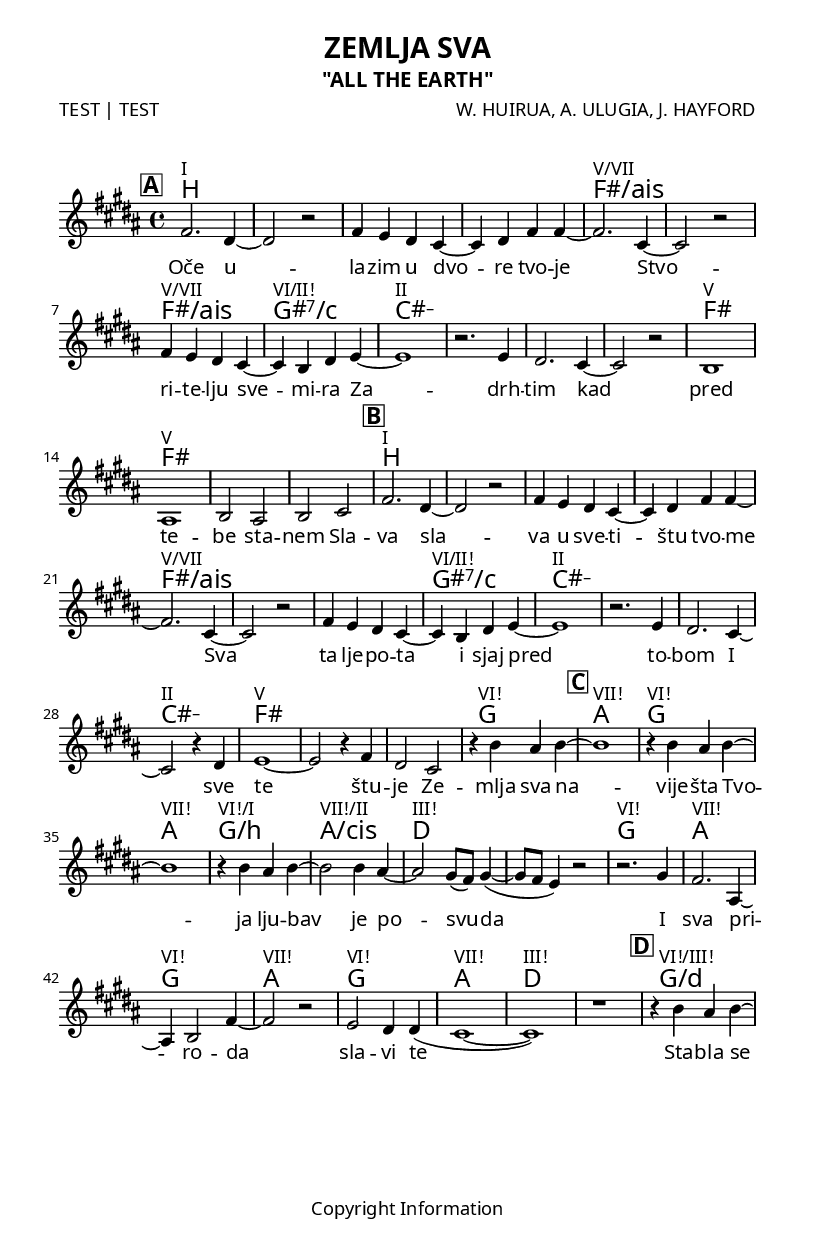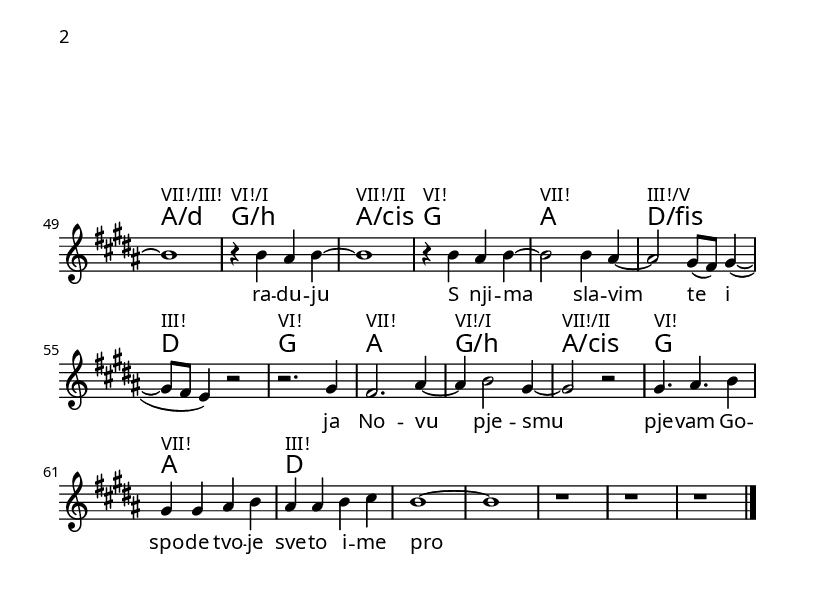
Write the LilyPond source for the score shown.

\version "2.14.2"

\include "deutsch.ly"
\include "romanChords_grand.ly"
\include "jazzChords_grand.ly"

\header {
	title = "ZEMLJA SVA"
	subtitle = "\"ALL THE EARTH\""
	composer = "W. HUIRUA, A. ULUGIA, J. HAYFORD"
	poet= "TEST | TEST"
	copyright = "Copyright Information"
}

\include "config_grand.ly"

scoreA = \relative c' {
	\key h \major
	\mark \default
	fis2. dis4 ~ |
	dis2 r2 |
	fis4 e dis cis ~ |
	cis dis fis fis ~ |
	fis2. cis4 ~ |
	cis2 r2 |
	fis4 e dis cis ~ |
	cis h dis e ~ |
	e1 |
	r2. e4 |
	dis2. cis4 ~ |
	cis2 r2 |
	h1 |
	ais1 |
	h2 ais |
	h cis |
}

scoreB = \relative c' {
	\mark \default
%	\once \override Score.RehearsalMark #'Y-offset = #-1.7
	fis2. dis4 ~ |
	dis2 r2 |
	fis4 e dis cis ~ |
	cis dis fis fis ~ |
	fis2. cis4 ~ |
	cis2 r2 |
	fis4 e dis cis ~ |
	cis h dis e ~ |
	e1 |
	r2. e4 |
	dis2. cis4 ~ |
	cis2 r4 dis4 |
	e1 ~ |
	e2 r4 fis4 |
	dis2 cis2 |
	r4
}

scoreC = \relative c' {
	h'4 ais h ~ |
	\mark \default
%	\once \override Score.RehearsalMark #'Y-offset = #-2.5
	h1 |
	r4 h4 ais h ~ |
	h1 |
	r4 h4 ais h ~ |
	h2 h4 ais ~ |
	ais2 gis8( fis) gis4( ~ |
	gis8 fis e4) r2 |
	r2. gis4 |
	fis2. ais,4 ~ |
	ais4 h2 fis'4 ~ |
	fis2 r2 |
	e2 dis4 dis( |
	cis1 ~ |
	cis1) |
	r1 |

}

scoreD = \relative c' {
	\mark \default
	r4 h'4 ais h ~ |
	h1 |
	r4 h4 ais h ~ |
	h1 |
	r4 h4 ais h ~ |
	h2 h4 ais ~ |
	ais2 gis8( fis) gis4( ~ |
	gis8 fis e4) r2 |
	r2. gis4 |
	fis2. ais4 ~ |
	ais4 h2 gis4 ~ |
	gis2 r2 |
	gis4. ais4. h4 |
	gis4 gis ais h |
	ais4 ais h cis |
	h1 ~ |
	h1 |
	r1 |
	r1 |
	r1 |
	\bar "|."
}

chordsA = \chordmode {
	h1 | h | h | h |
	fis/ais | fis/ais | fis/ais |
	gis:7/c | cis:m | cis:m | cis:m | cis:m |
	fis | fis | fis | fis |
}

chordsB = \chordmode {
%	\set chordChanges = ##f
%	\once \override ChordNames.ChordName #'X-offset = #1
	h1 | h | h | h |
	fis/ais | fis/ais | fis/ais |
	gis:7/c | cis:m | cis:m | cis:m | cis:m |
	fis | fis | fis |
%	\set chordChanges = ##t
}

chordsC = \chordmode {
%	\set chordChanges = ##f
	\once \override ChordNames.ChordName #'X-offset = #1
	g1 |
%	\set chordChanges = ##t
	a | g | a |
	g/h | a/cis | d | d |
	g | a | g | a | g | a | d | d |
}

chordsD = \chordmode {
%	\set chordChanges = ##f
	\once \override ChordNames.ChordName #'X-offset = #1
	g1/d |
%	\set chordChanges = ##t
	a/d | g/h | a/cis |
	g | a | d/fis | d | g |
	a | g/h | a/cis | g | a | d |
}

lyricsA = \lyricmode {
Oče u -- la -- zim u dvo -- re tvo -- je
Stvo -- ri -- te -- lju sve -- mi -- ra
Za -- drh -- tim kad pred te -- be sta -- nem
Sla -- va sla -- va u sve -- ti -- štu tvo -- me
Sva ta lje -- po -- ta i sjaj pred to -- bom
I sve te štu -- je
}

lyricsB = \lyricmode {
Ze -- mlja sva na -- vije -- šta
Tvo -- ja lju -- bav je po -- svu -- da
I sva pri -- ro -- da sla -- vi te
Sta -- bla se ra -- du -- ju
S nji -- ma sla -- vim te i ja
No -- vu pje -- smu pje -- vam 
Go -- spo -- de tvo -- je sve -- to i -- me pro -- sla -- vljam
}

lyricsC = \lyricmode {
I -- su -- se Go -- spo -- de mo -- ga spa -- se -- nja
Pred te -- be do -- la -- zim sad 
I štu -- jem te -- be Spa -- si -- te -- lju
Kri -- ste i -- spu -- ni me svo -- jom si -- lom
Lju -- bav da pro -- no -- sim svud
Po svije -- tu da svi te vi -- de
}

lyricsD = \lyricmode {
Ze -- mlja sva na -- vije -- šta
Tvo -- ja lju -- bav je po -- svu -- da
I sva pri -- ro -- da sla -- vi te
Sta -- bla se ra -- du -- ju
S nji -- ma sla -- vim te i ja
No -- vu pje -- smu pje -- vam 
Go -- spo -- de tvo -- je sve -- to ime pro -- sla -- vljam
}

\score {
<<
	\new ChordNames { \romanChords \transpose h c { \chordsA \chordsB \chordsC \chordsD } }
	\new ChordNames { \jazzChords \chordsA \chordsB \chordsC \chordsD }
	\new Staff { \scoreA \scoreB \scoreC \scoreD }
	\addlyrics { \lyricsA \lyricsB \lyricsC \lyricsD }
>>
}
